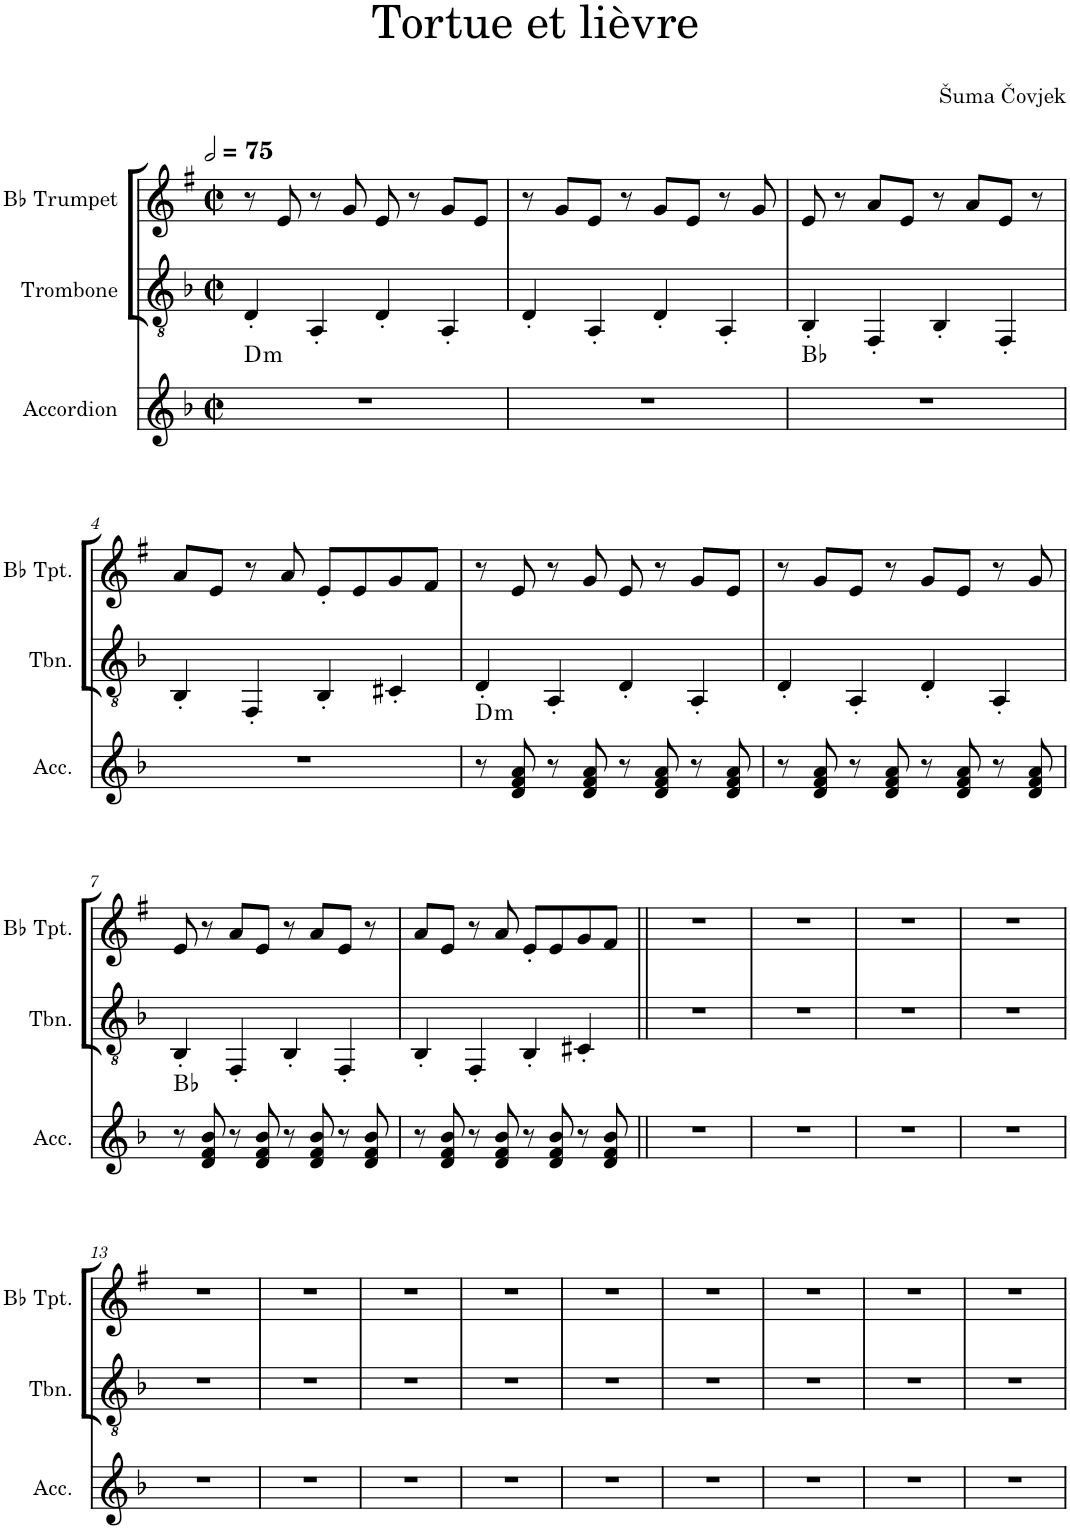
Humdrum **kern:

**kern	**harte	**kern	**kern
*part3	*part3	*part2	*part1
*staff3	*	*staff2	*staff1
*I"Accordion	*	*I"Trombone	*I"Bb Trumpet
*I'Acc.	*	*I'Tbn.	*I'Bb Tpt.
*clefG2	*	*clefGv2	*clefG2
*	*	*	*Trd1c2
*k[b-]	*	*k[b-]	*k[f#]
*M2/2	*	*M2/2	*M2/2
*met(c|)	*	*met(c|)	*met(c|)
*MM150	*	*MM150	*MM150
=1	=1	=1	=1
!	!LO:H:kt=m	!	!
1r	D:min	4D'/	8r
.	.	.	8e/
.	.	4AA'/	8r
.	.	.	8g/
.	.	4D'/	8e/
.	.	.	8r
.	.	4AA'/	8g/L
.	.	.	8e/J
=2	=2	=2	=2
1r	.	4D'/	8r
.	.	.	8g/L
.	.	4AA'/	8e/J
.	.	.	8r
.	.	4D'/	8g/L
.	.	.	8e/J
.	.	4AA'/	8r
.	.	.	8g/
=3	=3	=3	=3
1r	Bb:maj	4BB-'/	8e/
.	.	.	8r
.	.	4FF'/	8a/L
.	.	.	8e/J
.	.	4BB-'/	8r
.	.	.	8a/L
.	.	4FF'/	8e/J
.	.	.	8r
!!LO:LB:g=z
=4	=4	=4	=4
1r	.	4BB-'/	8a/L
.	.	.	8e/J
.	.	4FF'/	8r
.	.	.	8a/
.	.	4BB-'/	8e'/L
.	.	.	8e/
.	.	4C#X'/	8g/
.	.	.	8f#/J
=5	=5	=5	=5
!	!LO:H:kt=m	!	!
8r	D:min	4D'/	8r
8d/ 8f/ 8a/	.	.	8e/
8r	.	4AA'/	8r
8d/ 8f/ 8a/	.	.	8g/
8r	.	4D'/	8e/
8d/ 8f/ 8a/	.	.	8r
8r	.	4AA'/	8g/L
8d/ 8f/ 8a/	.	.	8e/J
=6	=6	=6	=6
8r	.	4D'/	8r
8d/ 8f/ 8a/	.	.	8g/L
8r	.	4AA'/	8e/J
8d/ 8f/ 8a/	.	.	8r
8r	.	4D'/	8g/L
8d/ 8f/ 8a/	.	.	8e/J
8r	.	4AA'/	8r
8d/ 8f/ 8a/	.	.	8g/
!!LO:LB:g=z
=7	=7	=7	=7
8r	Bb:maj	4BB-'/	8e/
8d/ 8f/ 8b-/	.	.	8r
8r	.	4FF'/	8a/L
8d/ 8f/ 8b-/	.	.	8e/J
8r	.	4BB-'/	8r
8d/ 8f/ 8b-/	.	.	8a/L
8r	.	4FF'/	8e/J
8d/ 8f/ 8b-/	.	.	8r
=8	=8	=8	=8
8r	.	4BB-'/	8a/L
8d/ 8f/ 8b-/	.	.	8e/J
8r	.	4FF'/	8r
8d/ 8f/ 8b-/	.	.	8a/
8r	.	4BB-'/	8e'/L
8d/ 8f/ 8b-/	.	.	8e/
8r	.	4C#X'/	8g/
8d/ 8f/ 8b-/	.	.	8f#/J
=9||	=9||	=9||	=9||
1r	.	1r	1r
=10	=10	=10	=10
1r	.	1r	1r
=11	=11	=11	=11
1r	.	1r	1r
=12	=12	=12	=12
1r	.	1r	1r
!!LO:LB:g=z
=13	=13	=13	=13
1r	.	1r	1r
=14	=14	=14	=14
1r	.	1r	1r
=15	=15	=15	=15
1r	.	1r	1r
=16	=16	=16	=16
1r	.	1r	1r
=17	=17	=17	=17
1r	.	1r	1r
=18	=18	=18	=18
1r	.	1r	1r
=19	=19	=19	=19
1r	.	1r	1r
=20	=20	=20	=20
1r	.	1r	1r
=21	=21	=21	=21
1r	.	1r	1r
=	=	=	=
*-	*-	*-	*-
